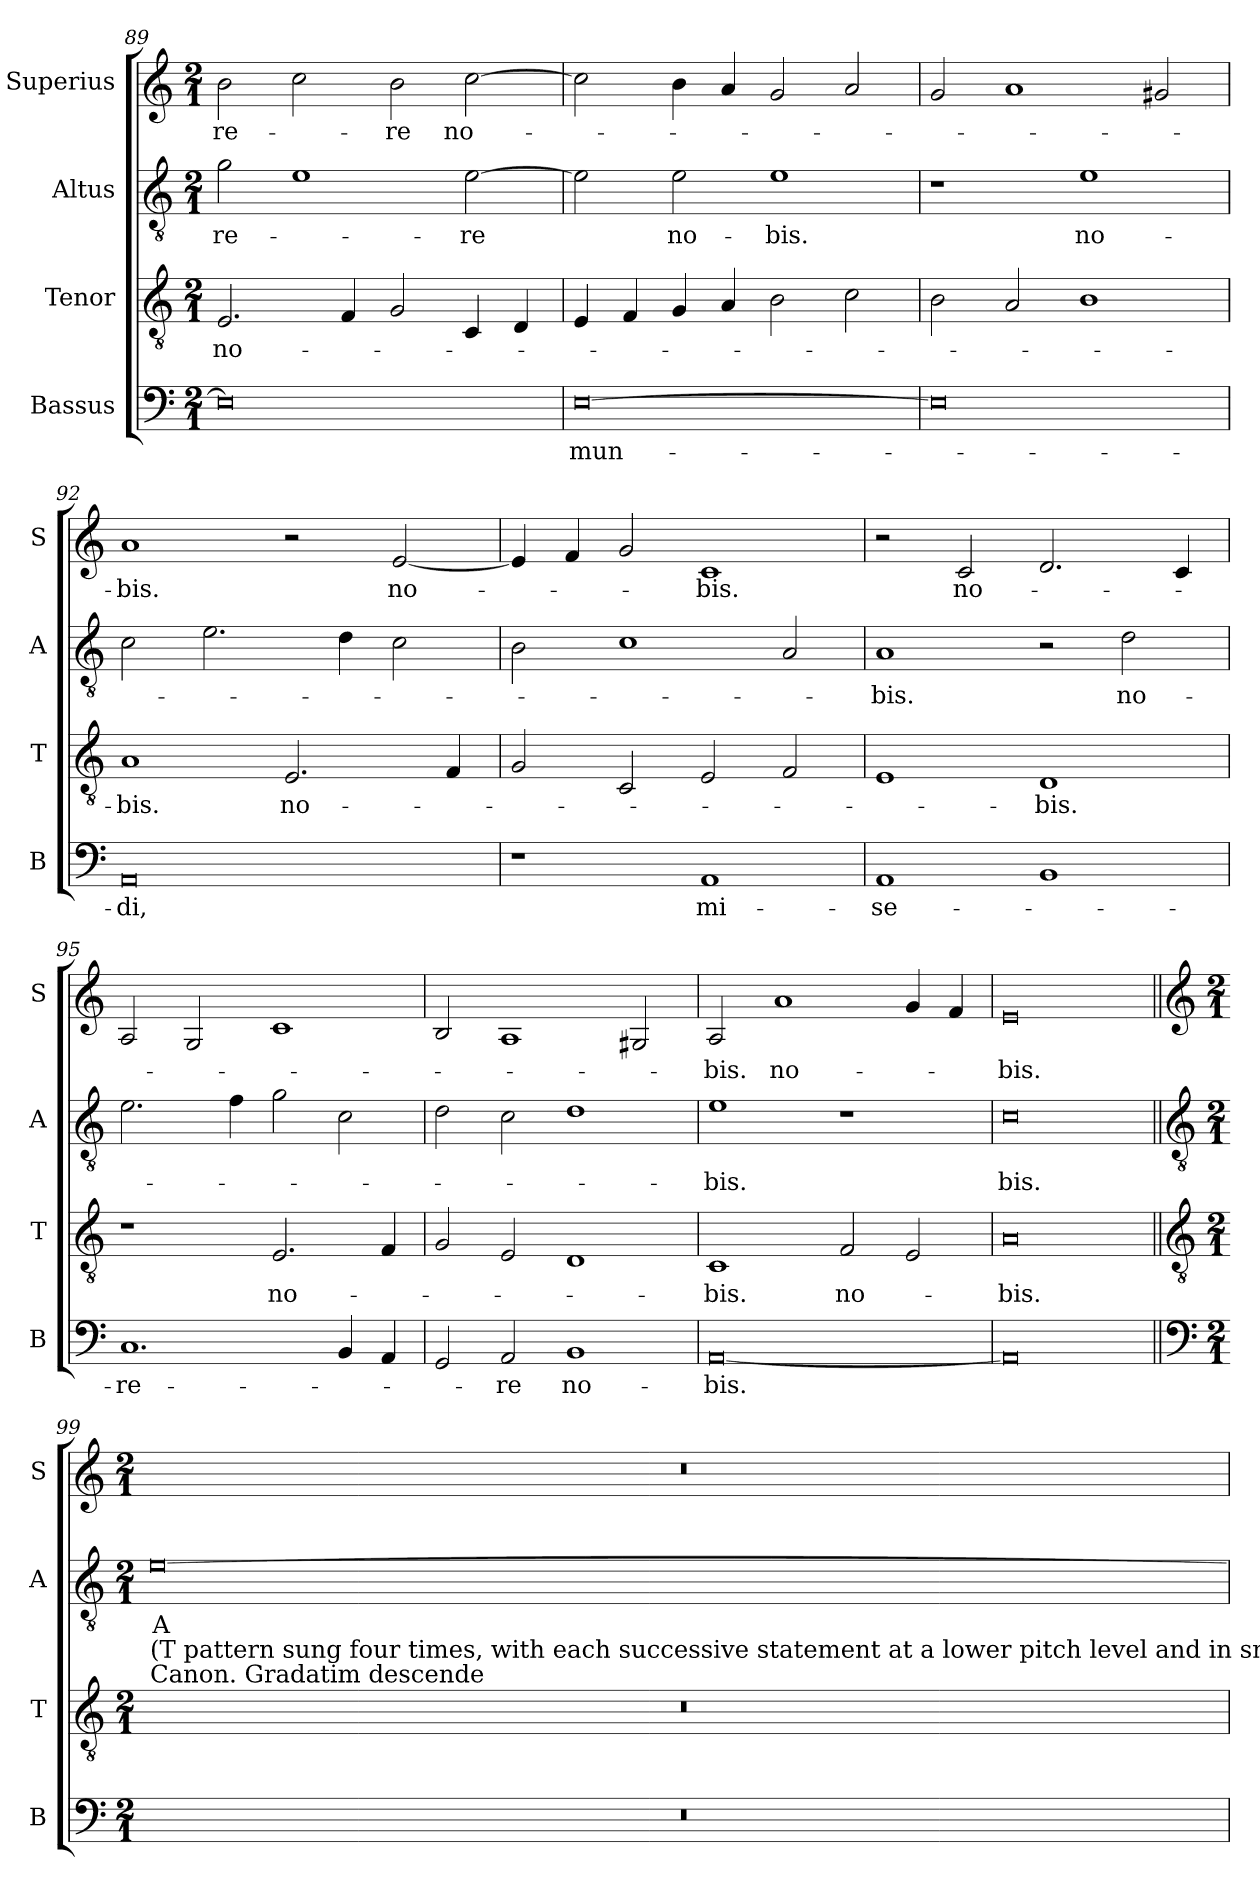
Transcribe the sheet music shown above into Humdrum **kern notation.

**kern	**text	**kern	**text	**kern	**text	**kern	**text
*part4	*part4	*part3	*part3	*part2	*part2	*part1	*part1
*staff4	*staff4	*staff3	*staff3	*staff2	*staff2	*staff1	*staff1
*I"Bassus	*	*I"Tenor	*	*I"Altus	*	*I"Superius	*
*I'B	*	*I'T	*	*I'A	*	*I'S	*
*clefF4	*	*clefGv2	*	*clefGv2	*	*clefG2	*
*k[]	*	*k[]	*	*k[]	*	*k[]	*
*M2/1	*	*M2/1	*	*M2/1	*	*M2/1	*
=89	=89	=89	=89	=89	=89	=89	=89
0E]	.	2.E/	no-	2g\	-re-	2b\	-re-
.	.	.	.	1e	.	2cc\	.
.	.	4F/	.	.	.	.	.
.	.	2G/	.	.	.	2b\	-re
.	.	4C/	.	[2e\	-re	[2cc\	no-
.	.	4D/	.	.	.	.	.
=90	=90	=90	=90	=90	=90	=90	=90
[0E	mun-	4E/	.	2e\]	.	2cc\]	.
.	.	4F/	.	.	.	.	.
.	.	4G/	.	2e\	no-	4b\	.
.	.	4A/	.	.	.	4a/	.
.	.	2B\	.	1e	-bis.	2g/	.
.	.	2c\	.	.	.	2a/	.
=91	=91	=91	=91	=91	=91	=91	=91
0E]	.	2B\	.	1r	.	2g/	.
.	.	2A/	.	.	.	1a	.
.	.	1B	.	1e	no-	.	.
.	.	.	.	.	.	2g#X/	.
=92	=92	=92	=92	=92	=92	=92	=92
0AA	-di,	1A	-bis.	2c\	.	1a	-bis.
.	.	.	.	2.e\	.	.	.
.	.	2.E/	no-	.	.	2r	.
.	.	.	.	4d\	.	.	.
.	.	.	.	2c\	.	[2e/	no-
.	.	4F/	.	.	.	.	.
=93	=93	=93	=93	=93	=93	=93	=93
1r	.	2G/	.	2B\	.	4e/]	.
.	.	.	.	.	.	4f/	.
.	.	2C/	.	1c	.	2g/	.
1AA	mi-	2E/	.	.	.	1c	-bis.
.	.	2F/	.	2A/	.	.	.
=94	=94	=94	=94	=94	=94	=94	=94
1AA	-se-	1E	.	1A	-bis.	2r	.
.	.	.	.	.	.	2c/	no-
1BB	.	1D	-bis.	2r	.	2.d/	.
.	.	.	.	2d\	no-	.	.
.	.	.	.	.	.	4c/	.
=95	=95	=95	=95	=95	=95	=95	=95
1.C	-re-	1r	.	2.e\	.	2A/	.
.	.	.	.	.	.	2G/	.
.	.	.	.	4f\	.	.	.
.	.	2.E/	no-	2g\	.	1c	.
4BB/	.	.	.	2c\	.	.	.
4AA/	.	4F/	.	.	.	.	.
=96	=96	=96	=96	=96	=96	=96	=96
2GG/	.	2G/	.	2d\	.	2B/	.
2AA/	-re	2E/	.	2c\	.	1A	.
1BB	no-	1D	.	1d	.	.	.
.	.	.	.	.	.	2G#X/	.
=97	=97	=97	=97	=97	=97	=97	=97
[0AA	-bis.	1C	-bis.	1e	-bis.	2A/	-bis.
.	.	.	.	.	.	1a	no-
.	.	2F/	no-	1r	.	.	.
.	.	2E/	.	.	.	4g/	.
.	.	.	.	.	.	4f/	.
=98	=98	=98	=98	=98	=98	=98	=98
0AA]	.	0A	-bis.	0c	bis.	0e	-bis.
!!LO:LB:g=z
=99||	=99||	=99||	=99||	=99||	=99||	=99||	=99||
*clefF4	*	*clefGv2	*	*clefGv2	*	*clefG2	*
*k[]	*	*k[]	*	*k[]	*	*k[]	*
*M2/1	*	*M2/1	*	*M2/1	*	*M2/1	*
!	!	!LO:TX:a:t=Canon. Gradatim descende	!	!	!	!	!
!	!	!LO:TX:a:t=(T pattern sung four times, with each successive statement at a lower pitch level and in smaller note values.)	!	!	!	!	!
0r	.	0r	.	[0e	A-	0r	.
=	=	=	=	=	=	=	=
*-	*-	*-	*-	*-	*-	*-	*-
